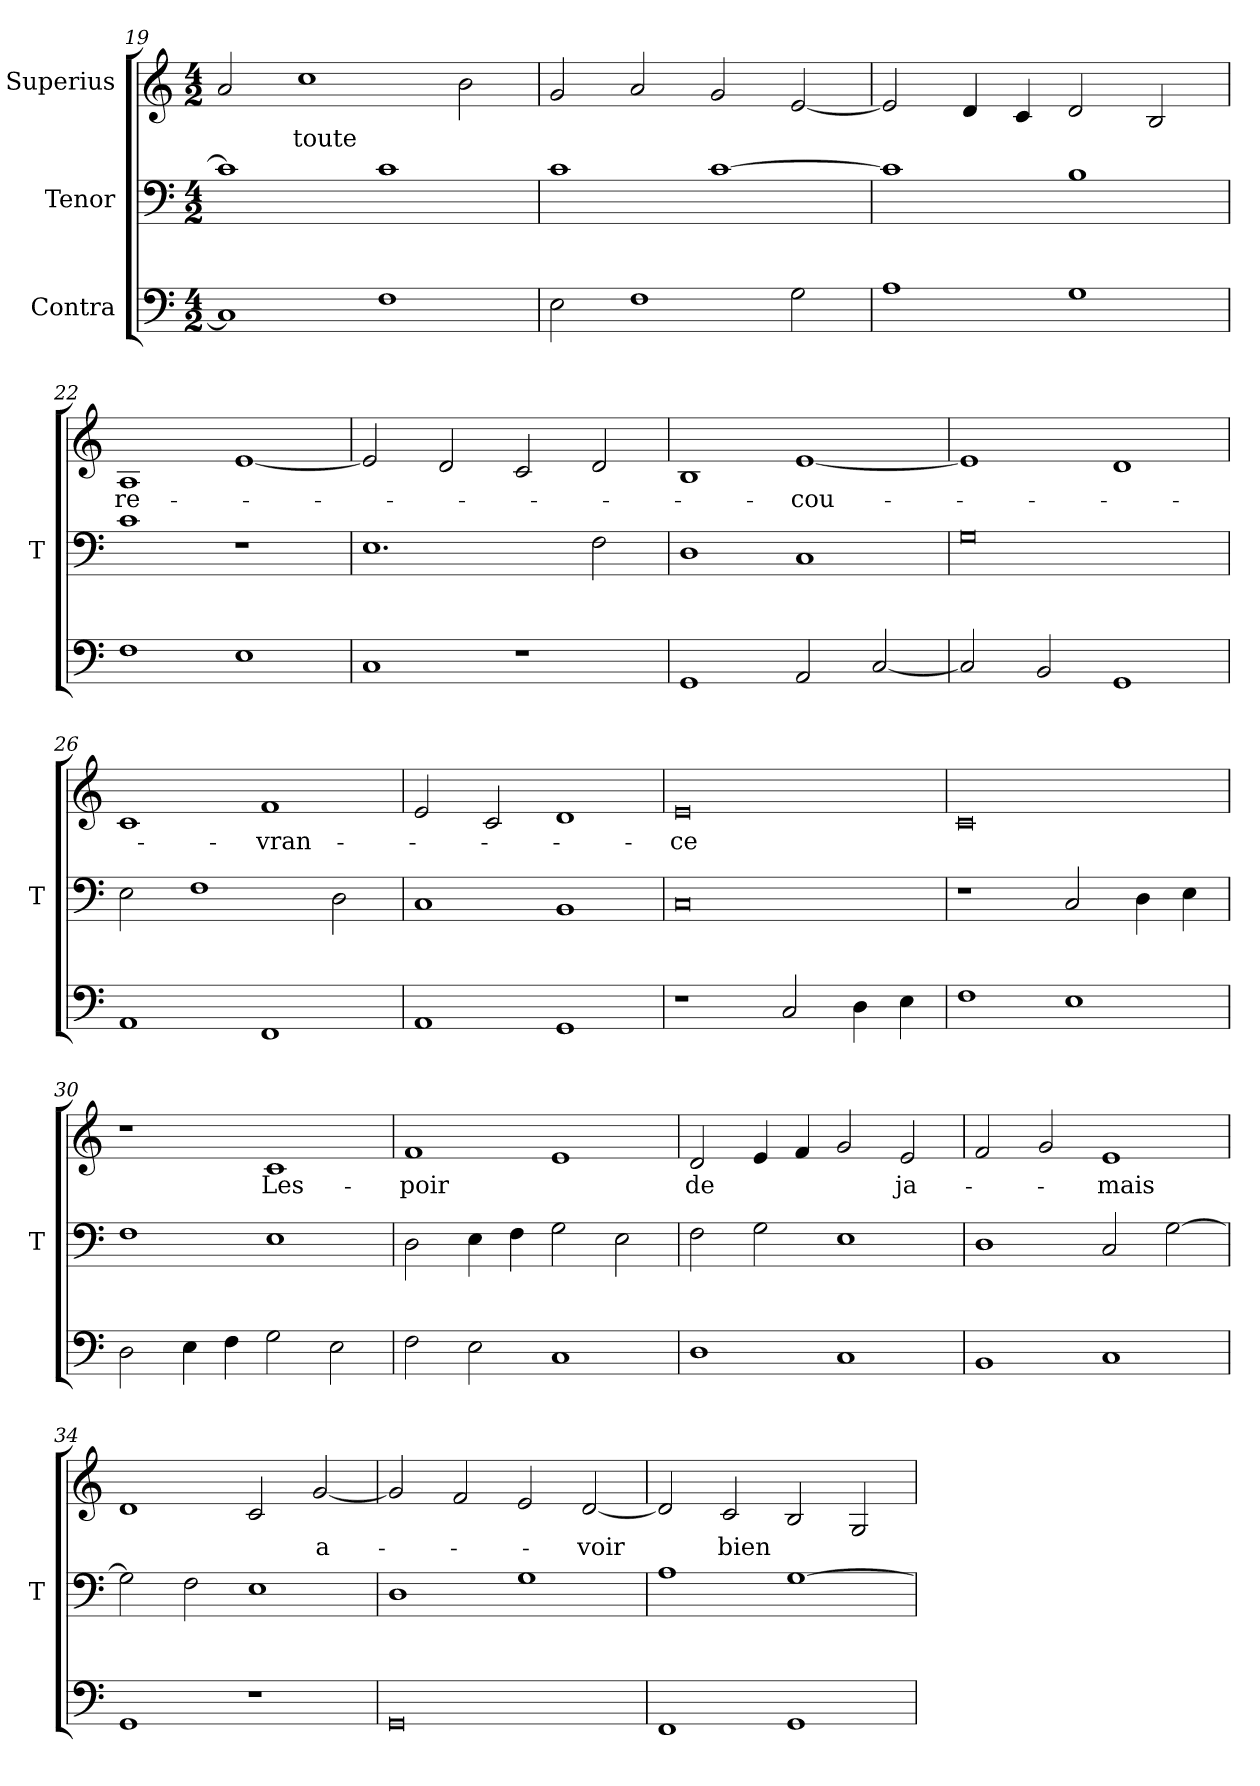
**kern	**kern	**kern	**text
*part3	*part2	*part1	*part1
*staff3	*staff2	*staff1	*staff1
*I"Contra	*I"Tenor	*I"Superius	*
*	*I'T	*	*
*clefF4	*clefF4	*clefG2	*
*M4/2	*M4/2	*M4/2	*
=19	=19	=19	=19
1C]	1c]	2a	.
.	.	1cc	-toute
1F	1c	.	.
.	.	2b	.
=20	=20	=20	=20
2E	1c	2g	.
1F	.	2a	.
.	[1c	2g	.
2G	.	[2e	.
=21	=21	=21	=21
1A	1c]	2e]	.
.	.	4d	.
.	.	4c	.
1G	1B	2d	.
.	.	2B	.
=22	=22	=22	=22
1F	1c	1A	re-
1E	1r	[1e	.
=23	=23	=23	=23
1C	1.E	2e]	.
.	.	2d	.
1r	.	2c	.
.	2F	2d	.
=24	=24	=24	=24
1GG	1D	1B	.
2AA	1C	[1e	-cou-
[2C	.	.	.
=25	=25	=25	=25
2C]	0G	1e]	.
2BB	.	.	.
1GG	.	1d	.
=26	=26	=26	=26
1AA	2E	1c	.
.	1F	.	.
1FF	.	1f	-vran-
.	2D	.	.
=27	=27	=27	=27
1AA	1C	2e	.
.	.	2c	.
1GG	1BB	1d	.
=28	=28	=28	=28
1r	0C	0e	-ce
2C	.	.	.
4D	.	.	.
4E	.	.	.
=29	=29	=29	=29
1F	1r	0c	.
1E	2C	.	.
.	4D	.	.
.	4E	.	.
=30	=30	=30	=30
2D	1F	1r	.
4E	.	.	.
4F	.	.	.
2G	1E	1c	Les-
2E	.	.	.
=31	=31	=31	=31
2F	2D	1f	-poir
2E	4E	.	.
.	4F	.	.
1C	2G	1e	.
.	2E	.	.
=32	=32	=32	=32
1D	2F	2d	-de
.	2G	4e	.
.	.	4f	.
1C	1E	2g	.
.	.	2e	ja-
=33	=33	=33	=33
1BB	1D	2f	.
.	.	2g	.
1C	2C	1e	-mais
.	[2G	.	.
=34	=34	=34	=34
1GG	2G]	1d	.
.	2F	.	.
1r	1E	2c	.
.	.	[2g	a-
=35	=35	=35	=35
0GG	1D	2g]	.
.	.	2f	.
.	1G	2e	.
.	.	[2d	-voir
=36	=36	=36	=36
1FF	1A	2d]	.
.	.	2c	-bien
1GG	[1G	2B	.
.	.	2G	.
=	=	=	=
*-	*-	*-	*-
